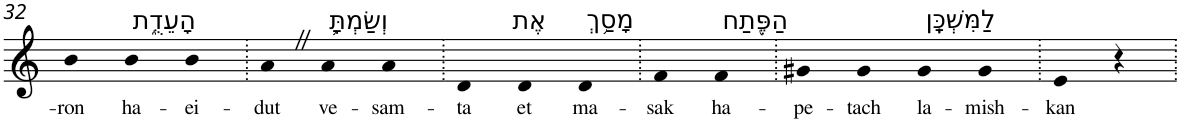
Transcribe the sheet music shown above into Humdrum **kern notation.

**kern	**text
*part1	*part1
*staff1	*staff1
*I"Piano	*
*I'Pno	*
!!LO:PB:g=z
*clefG2	*
*k[]	*
=32	=32
!	!LO:LY:b
4b	-ron
!LO:TX:a:t=הָעֵדֻ֑ת	!
!	!LO:LY:b
4b	ha-
!	!LO:LY:b
4b	-ei-
=33.	=33.
!	!LO:LY:b
4aZ	-dut
!LO:TX:a:t=וְשַׂמְתָּ֛	!
!	!LO:LY:b
4a	ve-
!	!LO:LY:b
4a	-sam-
=34.	=34.
!	!LO:LY:b
4d	-ta
!LO:TX:a:t=אֶת	!
!	!LO:LY:b
4d	et
!LO:TX:a:t=מָסַ֥ךְ	!
!	!LO:LY:b
4d	ma-
=35.	=35.
!	!LO:LY:b
4f	-sak
!LO:TX:a:t=הַפֶּ֖תַח	!
!	!LO:LY:b
4f	ha-
=36.	=36.
!	!LO:LY:b
4g#X	-pe-
!	!LO:LY:b
4g#	-tach
!LO:TX:a:t=לַמִּשְׁכָּֽן	!
!	!LO:LY:b
4g#	la-
!	!LO:LY:b
4g#	-mish-
=37.	=37.
!	!LO:LY:b
4e	-kan
4r	.
=.	=.
*-	*-
